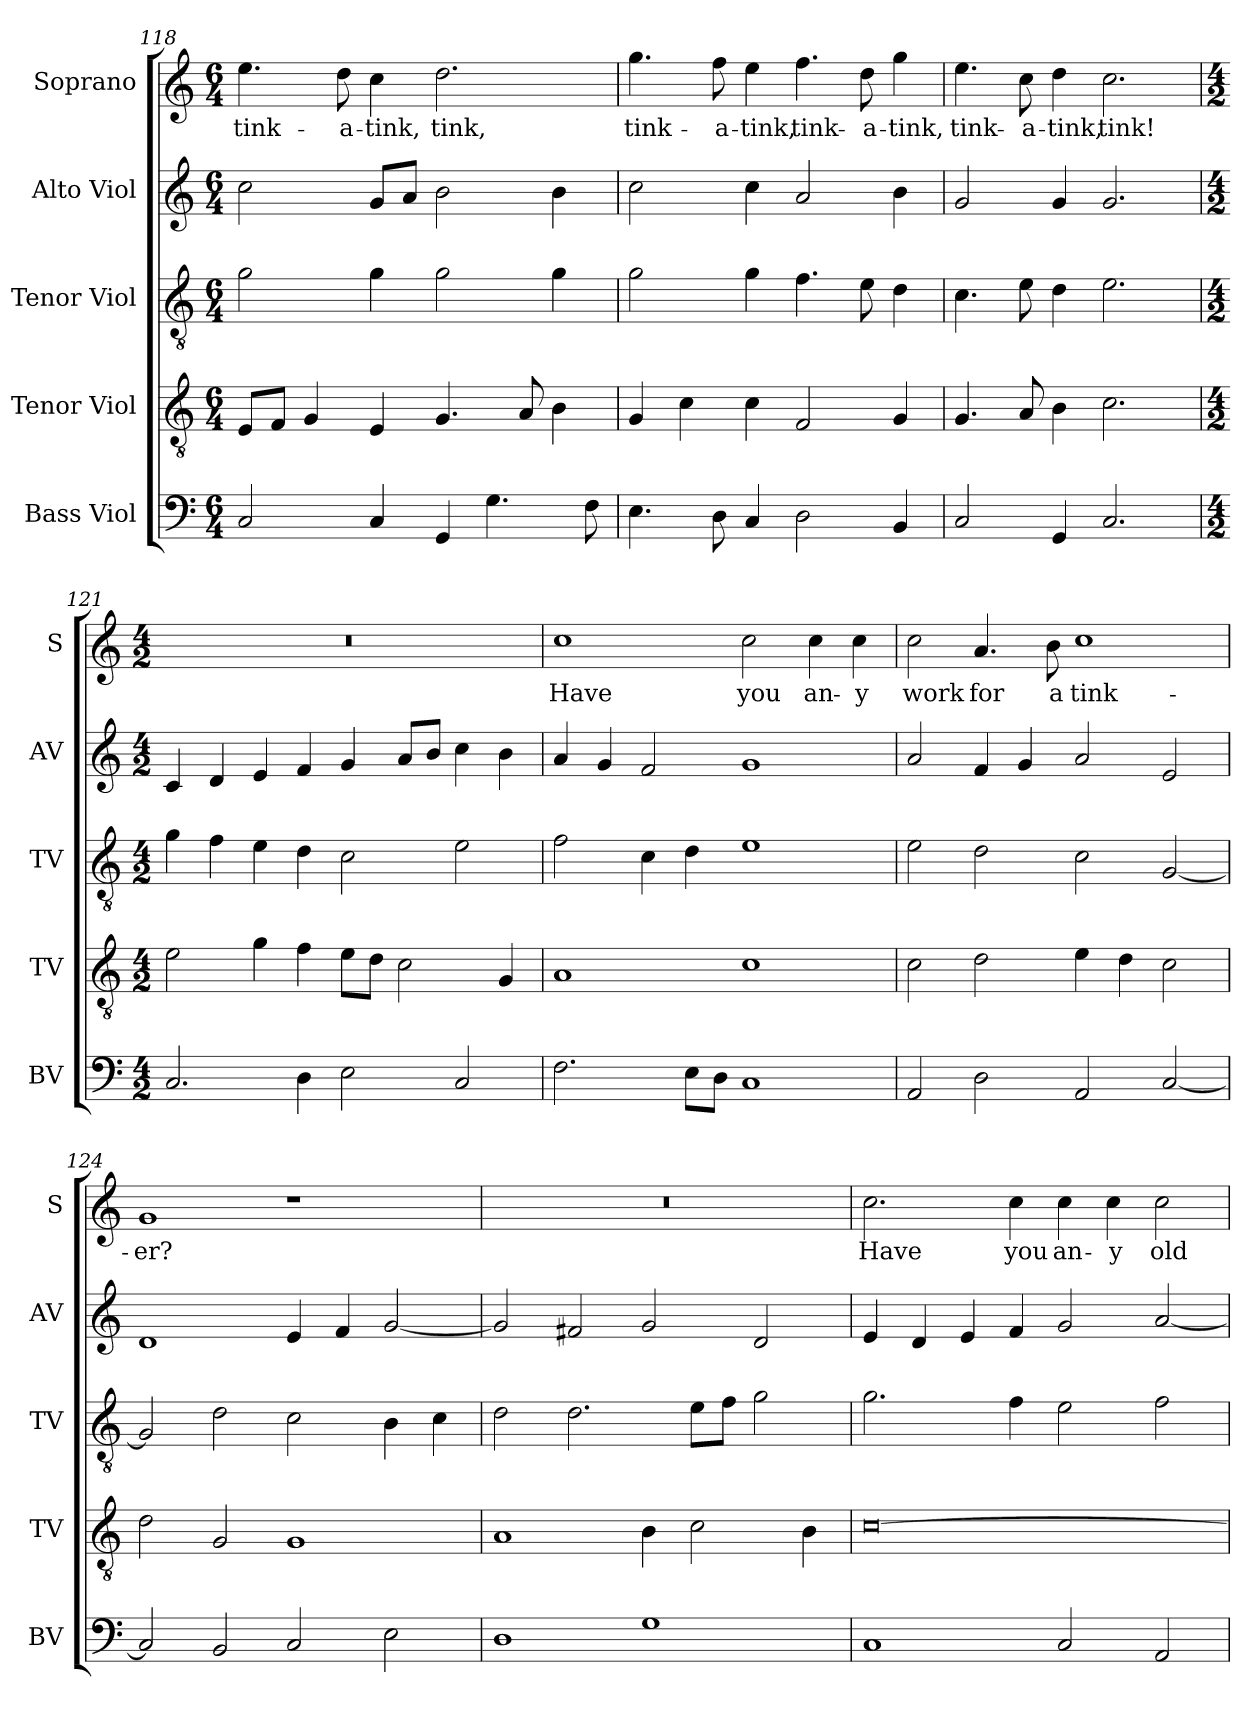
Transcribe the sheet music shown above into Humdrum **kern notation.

**kern	**kern	**kern	**kern	**kern	**text
*part5	*part4	*part3	*part2	*part1	*part1
*staff5	*staff4	*staff3	*staff2	*staff1	*staff1
*I"Bass Viol	*I"Tenor Viol	*I"Tenor Viol	*I"Alto Viol	*I"Soprano	*
*I'BV	*I'TV	*I'TV	*I'AV	*I'S	*
!!LO:PB:g=z
*clefF4	*clefGv2	*clefGv2	*clefG2	*clefG2	*
*ITrd7c12	*ITrd7c12	*ITrd7c12	*ITrd7c12	*	*
*k[]	*k[]	*k[]	*k[]	*k[]	*
*C:	*C:	*C:	*C:	*C:	*
*M6/4	*M6/4	*M6/4	*M6/4	*M6/4	*
=118	=118	=118	=118	=118	=118
!	!	!	!	!	!LO:LY:b
2CC/	8EE/L	2G\	2c\	4.ee\	tink-
.	8FF/J	.	.	.	.
.	4GG/	.	.	.	.
!	!	!	!	!	!LO:LY:b
.	.	.	.	8dd\	-a-
!	!	!	!	!	!LO:LY:b
4CC/	4EE/	4G\	8G/L	4cc\	-tink,
.	.	.	8A/J	.	.
!	!	!	!	!	!LO:LY:b
4GGG/	4.GG/	2G\	2B\	2.dd\	tink,
4.GG\	.	.	.	.	.
.	8AA/	.	.	.	.
.	4BB\	4G\	4B\	.	.
8FF\	.	.	.	.	.
=119	=119	=119	=119	=119	=119
!	!	!	!	!	!LO:LY:b
4.EE\	4GG/	2G\	2c\	4.gg\	tink-
.	4C\	.	.	.	.
!	!	!	!	!	!LO:LY:b
8DD\	.	.	.	8ff\	-a-
!	!	!	!	!	!LO:LY:b
4CC/	4C\	4G\	4c\	4ee\	-tink,
!	!	!	!	!	!LO:LY:b
2DD\	2FF/	4.F\	2A/	4.ff\	tink-
!	!	!	!	!	!LO:LY:b
.	.	8E\	.	8dd\	-a-
!	!	!	!	!	!LO:LY:b
4BBB/	4GG/	4D\	4B\	4gg\	-tink,
=120	=120	=120	=120	=120	=120
!	!	!	!	!	!LO:LY:b
2CC/	4.GG/	4.C\	2G/	4.ee\	tink-
!	!	!	!	!	!LO:LY:b
.	8AA/	8E\	.	8cc\	-a-
!	!	!	!	!	!LO:LY:b
4GGG/	4BB\	4D\	4G/	4dd\	-tink,
!	!	!	!	!	!LO:LY:b
2.CC/	2.C\	2.E\	2.G/	2.cc\	tink!
=121	=121	=121	=121	=121	=121
*M4/2	*M4/2	*M4/2	*M4/2	*M4/2	*
2.CC/	2E\	4G\	4C/	0r	.
.	.	4F\	4D/	.	.
.	4G\	4E\	4E/	.	.
4DD\	4F\	4D\	4F/	.	.
2EE\	8E\L	2C\	4G/	.	.
.	8D\J	.	.	.	.
.	2C\	.	8A/L	.	.
.	.	.	8B/J	.	.
2CC/	.	2E\	4c\	.	.
.	4GG/	.	4B\	.	.
!!LO:LB:g=z
=122	=122	=122	=122	=122	=122
!	!	!	!	!	!LO:LY:b
2.FF\	1AA	2F\	4A/	1cc	Have
.	.	.	4G/	.	.
.	.	4C\	2F/	.	.
8EE\L	.	4D\	.	.	.
8DD\J	.	.	.	.	.
!	!	!	!	!	!LO:LY:b
1CC	1C	1E	1G	2cc\	you
!	!	!	!	!	!LO:LY:b
.	.	.	.	4cc\	an-
!	!	!	!	!	!LO:LY:b
.	.	.	.	4cc\	-y
=123	=123	=123	=123	=123	=123
!	!	!	!	!	!LO:LY:b
2AAA/	2C\	2E\	2A/	2cc\	work
!	!	!	!	!	!LO:LY:b
2DD\	2D\	2D\	4F/	4.a/	for
.	.	.	4G/	.	.
!	!	!	!	!	!LO:LY:b
.	.	.	.	8b\	a
!	!	!	!	!	!LO:LY:b
2AAA/	4E\	2C\	2A/	1cc	tink-
.	4D\	.	.	.	.
[2CC/	2C\	[2GG/	2E/	.	.
=124	=124	=124	=124	=124	=124
!	!	!	!	!	!LO:LY:b
2CC/]	2D\	2GG/]	1D	1g	-er?
2BBB/	2GG/	2D\	.	.	.
2CC/	1GG	2C\	4E/	1r	.
.	.	.	4F/	.	.
2EE\	.	4BB\	[2G/	.	.
.	.	4C\	.	.	.
=125	=125	=125	=125	=125	=125
1DD	1AA	2D\	2G/]	0r	.
.	.	2.D\	2F#X/	.	.
1GG	4BB\	.	2G/	.	.
.	2C\	8E\L	.	.	.
.	.	8F\J	.	.	.
.	.	2G\	2D/	.	.
.	4BB\	.	.	.	.
!!LO:LB:g=z
=126	=126	=126	=126	=126	=126
!	!	!	!	!	!LO:LY:b
1CC	[0C	2.G\	4E/	2.cc\	Have
.	.	.	4D/	.	.
.	.	.	4E/	.	.
!	!	!	!	!	!LO:LY:b
.	.	4F\	4F/	4cc\	you
!	!	!	!	!	!LO:LY:b
2CC/	.	2E\	2G/	4cc\	an-
!	!	!	!	!	!LO:LY:b
.	.	.	.	4cc\	-y
!	!	!	!	!	!LO:LY:b
2AAA/	.	2F\	[2A/	2cc\	old
=	=	=	=	=	=
*-	*-	*-	*-	*-	*-
